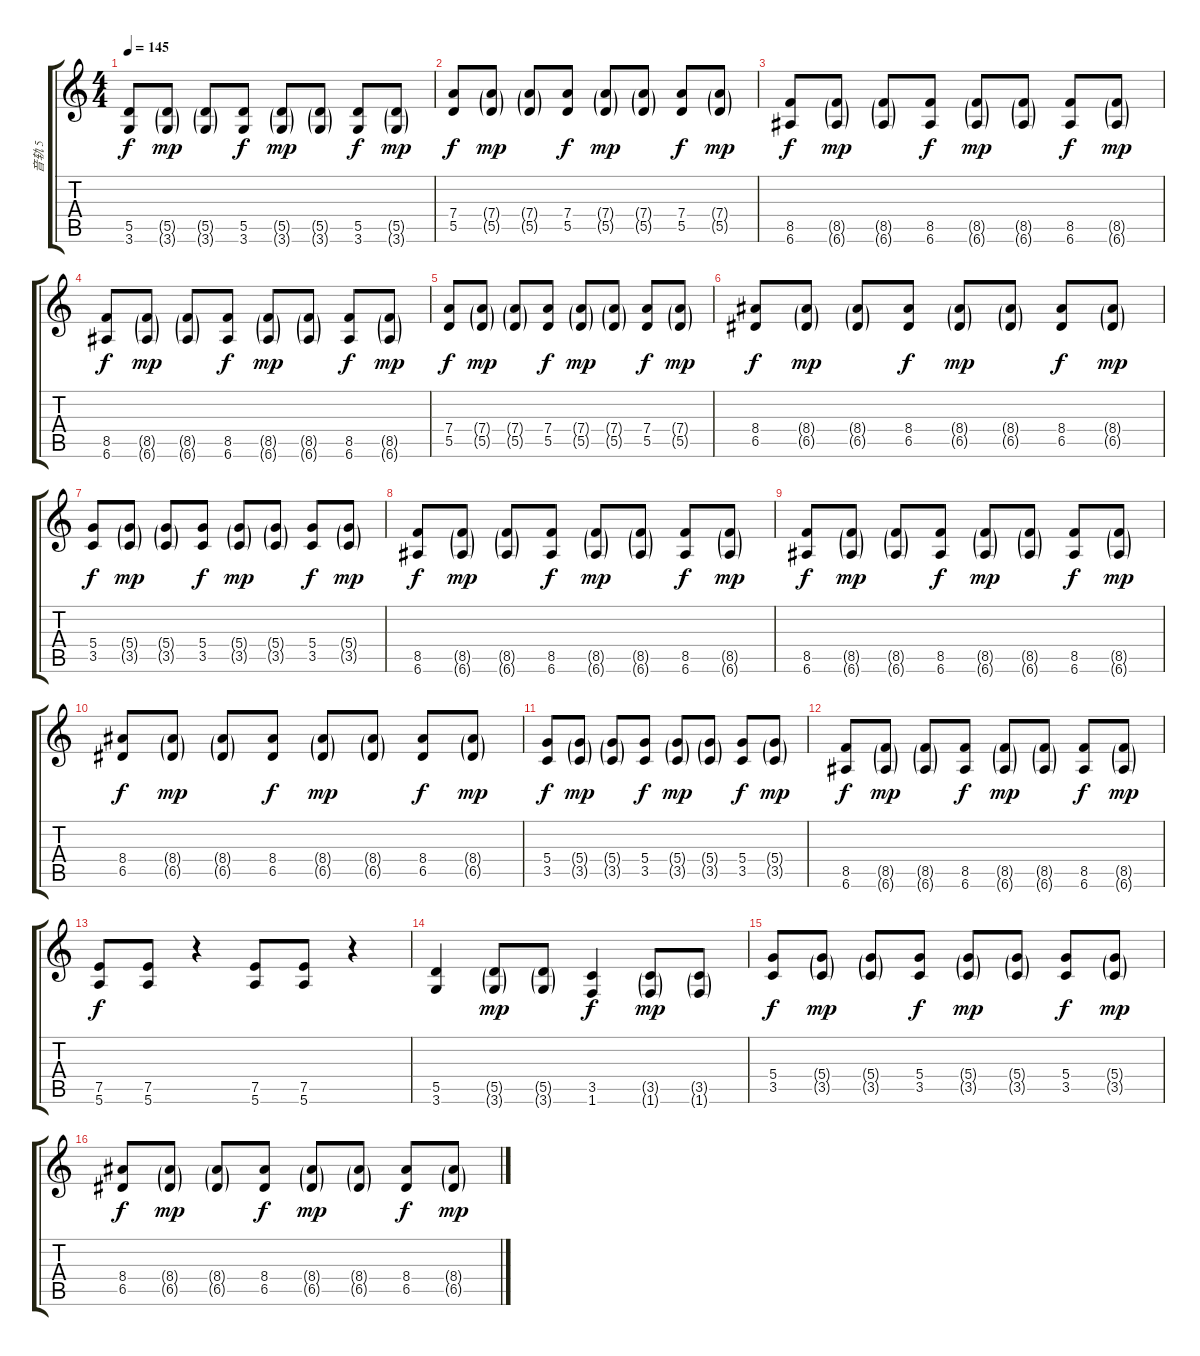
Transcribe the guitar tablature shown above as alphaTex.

\track ("音轨 5" "音轨 5") {instrument overdrivenguitar}
\staff {score tabs}
\tuning (E4 B3 G3 D3 A2 E2) {hide}
\ts (4 4)
\tempo 145
\clef g2
\ks c
(5.5 3.6).8{dy f} (5.5{g} 3.6{g}).8{dy mp} (5.5{g} 3.6{g}).8 (5.5 3.6).8{dy f} (5.5{g} 3.6{g}).8{dy mp} (5.5{g} 3.6{g}).8 (5.5 3.6).8{dy f} (5.5{g} 3.6{g}).8{dy mp} |
(7.4 5.5).8{dy f} (7.4{g} 5.5{g}).8{dy mp} (7.4{g} 5.5{g}).8 (7.4 5.5).8{dy f} (7.4{g} 5.5{g}).8{dy mp} (7.4{g} 5.5{g}).8 (7.4 5.5).8{dy f} (7.4{g} 5.5{g}).8{dy mp} |
(8.5 6.6).8{dy f} (8.5{g} 6.6{g}).8{dy mp} (8.5{g} 6.6{g}).8 (8.5 6.6).8{dy f} (8.5{g} 6.6{g}).8{dy mp} (8.5{g} 6.6{g}).8 (8.5 6.6).8{dy f} (8.5{g} 6.6{g}).8{dy mp} |
(8.5 6.6).8{dy f} (8.5{g} 6.6{g}).8{dy mp} (8.5{g} 6.6{g}).8 (8.5 6.6).8{dy f} (8.5{g} 6.6{g}).8{dy mp} (8.5{g} 6.6{g}).8 (8.5 6.6).8{dy f} (8.5{g} 6.6{g}).8{dy mp} |
(7.4 5.5).8{dy f} (7.4{g} 5.5{g}).8{dy mp} (7.4{g} 5.5{g}).8 (7.4 5.5).8{dy f} (7.4{g} 5.5{g}).8{dy mp} (7.4{g} 5.5{g}).8 (7.4 5.5).8{dy f} (7.4{g} 5.5{g}).8{dy mp} |
(8.4 6.5).8{dy f} (8.4{g} 6.5{g}).8{dy mp} (8.4{g} 6.5{g}).8 (8.4 6.5).8{dy f} (8.4{g} 6.5{g}).8{dy mp} (8.4{g} 6.5{g}).8 (8.4 6.5).8{dy f} (8.4{g} 6.5{g}).8{dy mp} |
(5.4 3.5).8{dy f} (5.4{g} 3.5{g}).8{dy mp} (5.4{g} 3.5{g}).8 (5.4 3.5).8{dy f} (5.4{g} 3.5{g}).8{dy mp} (5.4{g} 3.5{g}).8 (5.4 3.5).8{dy f} (5.4{g} 3.5{g}).8{dy mp} |
(8.5 6.6).8{dy f} (8.5{g} 6.6{g}).8{dy mp} (8.5{g} 6.6{g}).8 (8.5 6.6).8{dy f} (8.5{g} 6.6{g}).8{dy mp} (8.5{g} 6.6{g}).8 (8.5 6.6).8{dy f} (8.5{g} 6.6{g}).8{dy mp} |
(8.5 6.6).8{dy f} (8.5{g} 6.6{g}).8{dy mp} (8.5{g} 6.6{g}).8 (8.5 6.6).8{dy f} (8.5{g} 6.6{g}).8{dy mp} (8.5{g} 6.6{g}).8 (8.5 6.6).8{dy f} (8.5{g} 6.6{g}).8{dy mp} |
(8.4 6.5).8{dy f} (8.4{g} 6.5{g}).8{dy mp} (8.4{g} 6.5{g}).8 (8.4 6.5).8{dy f} (8.4{g} 6.5{g}).8{dy mp} (8.4{g} 6.5{g}).8 (8.4 6.5).8{dy f} (8.4{g} 6.5{g}).8{dy mp} |
(5.4 3.5).8{dy f} (5.4{g} 3.5{g}).8{dy mp} (5.4{g} 3.5{g}).8 (5.4 3.5).8{dy f} (5.4{g} 3.5{g}).8{dy mp} (5.4{g} 3.5{g}).8 (5.4 3.5).8{dy f} (5.4{g} 3.5{g}).8{dy mp} |
(8.5 6.6).8{dy f} (8.5{g} 6.6{g}).8{dy mp} (8.5{g} 6.6{g}).8 (8.5 6.6).8{dy f} (8.5{g} 6.6{g}).8{dy mp} (8.5{g} 6.6{g}).8 (8.5 6.6).8{dy f} (8.5{g} 6.6{g}).8{dy mp} |
(7.5 5.6).8{dy f} (7.5 5.6).8 r.4 (7.5 5.6).8 (7.5 5.6).8 r.4 |
(5.5 3.6).4 (5.5{g} 3.6{g}).8{dy mp} (5.5{g} 3.6{g}).8 (3.5 1.6).4{dy f} (3.5{g} 1.6{g}).8{dy mp} (3.5{g} 1.6{g}).8 |
(5.4 3.5).8{dy f} (5.4{g} 3.5{g}).8{dy mp} (5.4{g} 3.5{g}).8 (5.4 3.5).8{dy f} (5.4{g} 3.5{g}).8{dy mp} (5.4{g} 3.5{g}).8 (5.4 3.5).8{dy f} (5.4{g} 3.5{g}).8{dy mp} |
(8.4 6.5).8{dy f} (8.4{g} 6.5{g}).8{dy mp} (8.4{g} 6.5{g}).8 (8.4 6.5).8{dy f} (8.4{g} 6.5{g}).8{dy mp} (8.4{g} 6.5{g}).8 (8.4 6.5).8{dy f} (8.4{g} 6.5{g}).8{dy mp}
